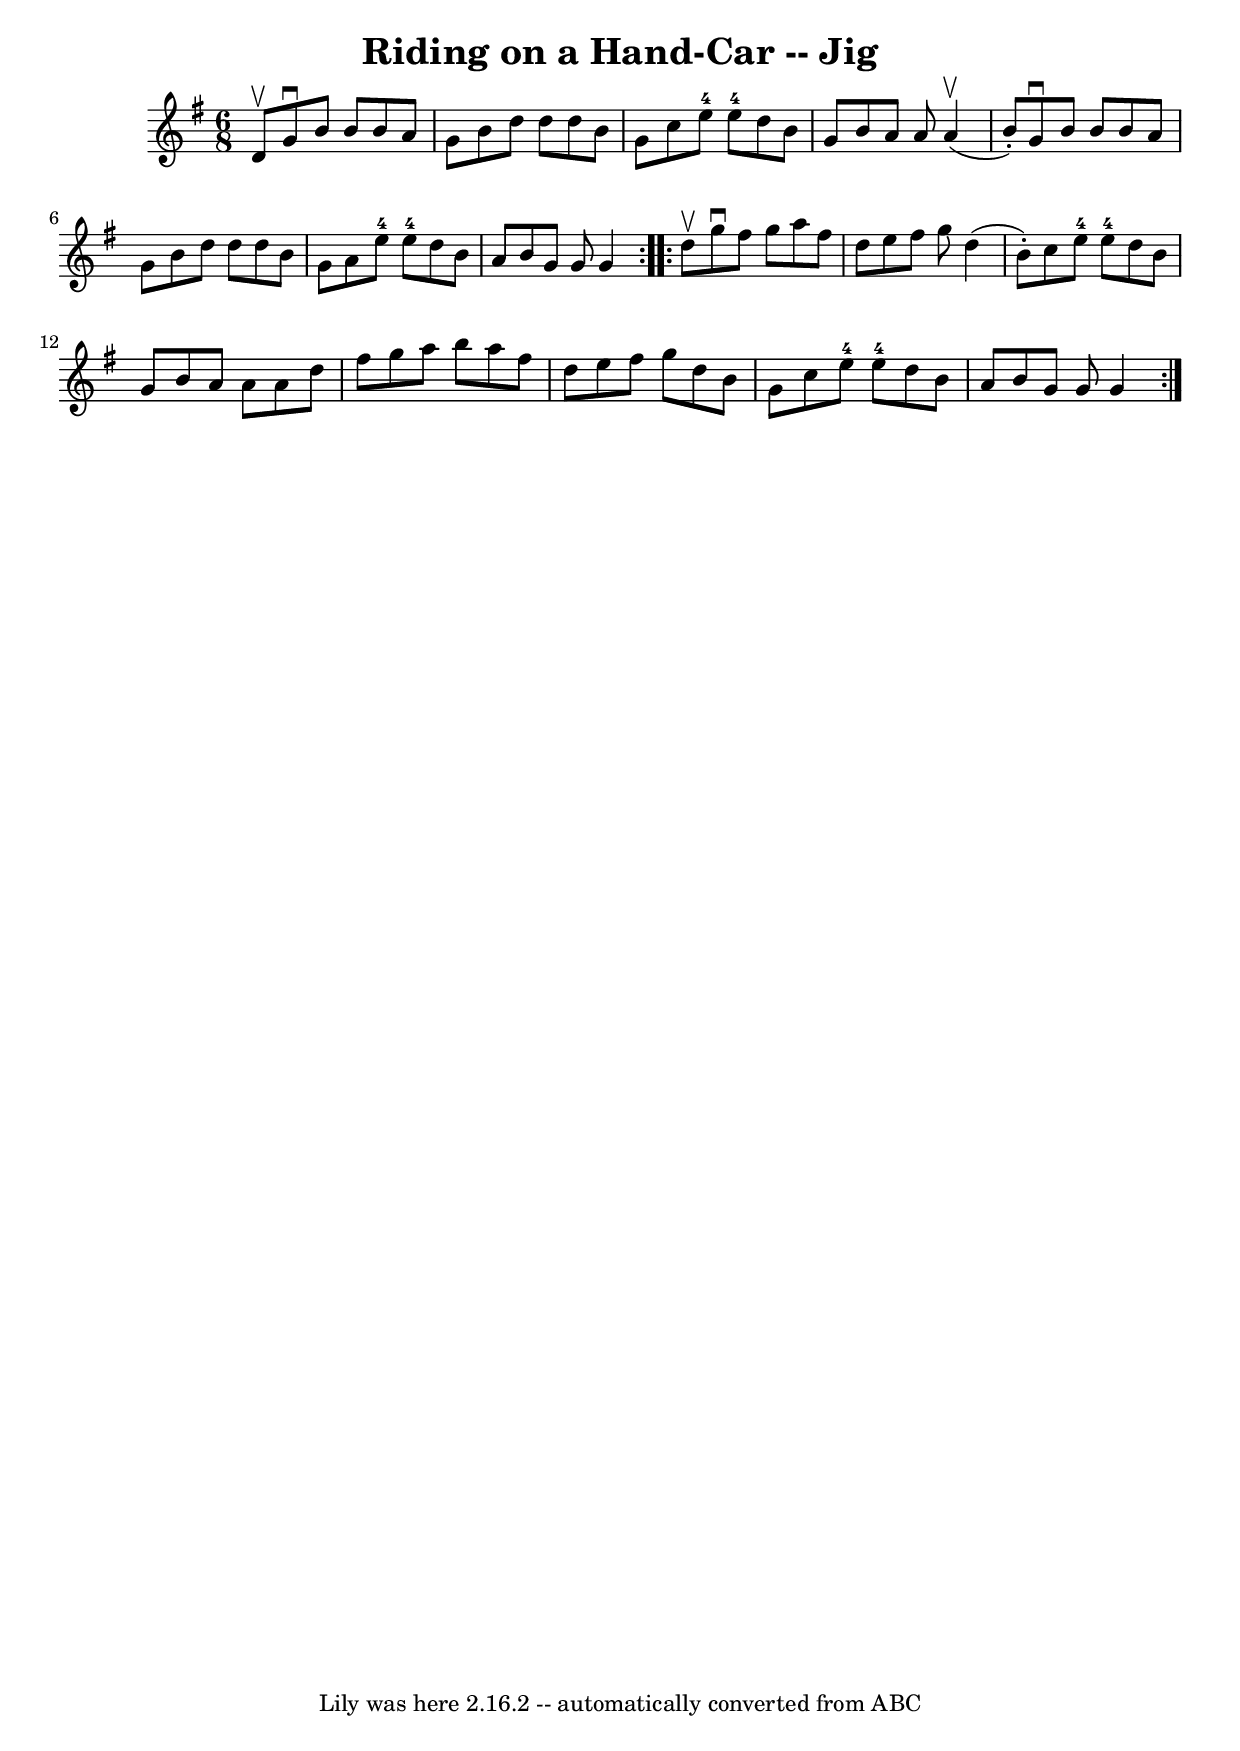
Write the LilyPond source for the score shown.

\version "2.16.2"
\include "Mammoth.ily"
\header {
  %% book = "Ryan's Mammoth Collection"
 crossRefNumber = "1"
 footnotes = ""
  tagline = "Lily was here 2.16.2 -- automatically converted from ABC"
  title = "Riding on a Hand-Car -- Jig"

}
voicedefault =  {



  \repeat volta 2 {

    \time 6/8 
    \key g \major d'8^\upbow  |
 g'8^\downbow b'8 b'8 b'8 a'8 g'8   |
 b'8 d''8 d''8 d''8 b'8 g'8   |
 c''8 e''8-4 e''8-4 d''8 b'8 g'8  |
 b'8 a'8 a'8 a'4^\upbow(b'8-.)  |
 g'8^\downbow b'8 b'8 b'8 a'8 g'8   |
 b'8 d''8 d''8 d''8 b'8 g'8   |
 a'8 e''8-4 e''8-4 d''8 b'8 a'8  |
 b'8    
 g'8 g'8 g'4  
  } 
  \repeat volta 2 { d''8^\upbow  |
 g''8^\downbow fis''8 g''8 a''8 fis''8 d''8  |
 e''8 fis''8 g''8 d''4 (b'8-.)  |
 c''8 e''8-4 e''8-4 d''8 b'8 g'8   |
 b'8 a'8 a'8 a'8 d''8 fis''8  |
 g''8 a''8 b''8 a''8 fis''8 d''8   |
 e''8 fis''8 g''8 d''8 b'8 g'8   |
 c''8 e''8-4 e''8-4 d''8 b'8 a'8   |
 b'8 g'8 g'8 g'4  
  }   

}

\score{
  <<

    \context Staff="default"
    {
      \voicedefault 
      
    }

  >>
  \layout {
    
  }
  \midi {
  }

}
